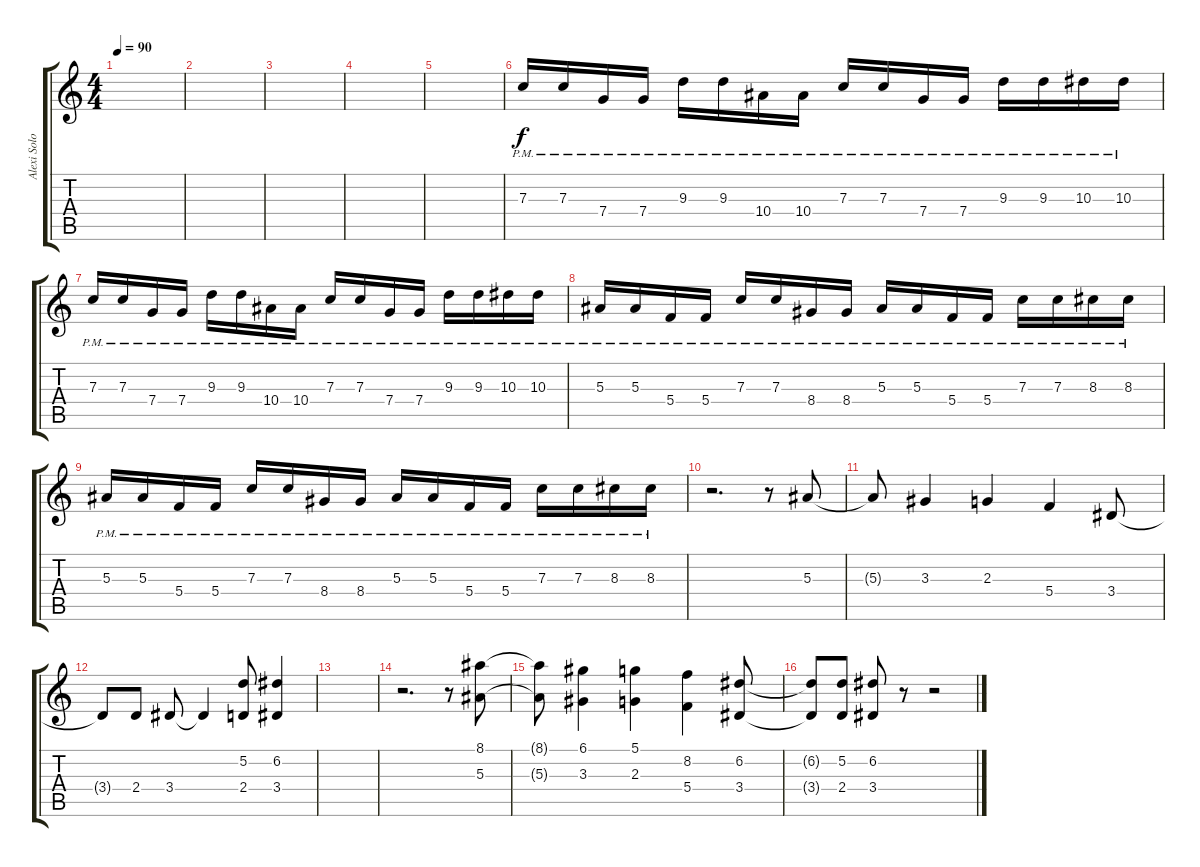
\track ("Alexi Solo" "Alexi Solo") {instrument distortionguitar}
\staff {score tabs}
\tuning (D4 A3 F3 C3 G2 C2) {hide}
\ts (4 4)
\tempo 90
\clef g2
\ks c
|
|
|
|
|
7.3{pm}.16 7.3{pm}.16 7.4{pm}.16 7.4{pm}.16 9.3{pm}.16 9.3{pm}.16 10.4{pm}.16 10.4{pm}.16 7.3{pm}.16 7.3{pm}.16 7.4{pm}.16 7.4{pm}.16 9.3{pm}.16 9.3{pm}.16 10.3{pm}.16 10.3{pm}.16 |
7.3{pm}.16 7.3{pm}.16 7.4{pm}.16 7.4{pm}.16 9.3{pm}.16 9.3{pm}.16 10.4{pm}.16 10.4{pm}.16 7.3{pm}.16 7.3{pm}.16 7.4{pm}.16 7.4{pm}.16 9.3{pm}.16 9.3{pm}.16 10.3{pm}.16 10.3{pm}.16 |
5.3{pm}.16 5.3{pm}.16 5.4{pm}.16 5.4{pm}.16 7.3{pm}.16 7.3{pm}.16 8.4{pm}.16 8.4{pm}.16 5.3{pm}.16 5.3{pm}.16 5.4{pm}.16 5.4{pm}.16 7.3{pm}.16 7.3{pm}.16 8.3{pm}.16 8.3{pm}.16 |
5.3{pm}.16 5.3{pm}.16 5.4{pm}.16 5.4{pm}.16 7.3{pm}.16 7.3{pm}.16 8.4{pm}.16 8.4{pm}.16 5.3{pm}.16 5.3{pm}.16 5.4{pm}.16 5.4{pm}.16 7.3{pm}.16 7.3{pm}.16 8.3{pm}.16 8.3{pm}.16 |
r.2{d} r.8 5.3.8 |
5.3{t}.8 3.3.4 2.3.4 5.4.4 3.4.8 |
3.4{t}.8 2.4.8 3.4.8 3.4{t}.4 (5.2 2.4).8 (6.2 3.4).4 |
|
r.2{d} r.8 (8.1 5.3).8 |
(8.1{t} 5.3{t}).8 (6.1 3.3).4 (5.1 2.3).4 (8.2 5.4).4 (6.2 3.4).8 |
(6.2{t} 3.4{t}).8 (5.2 2.4).8 (6.2 3.4).8 r.8 r.2
